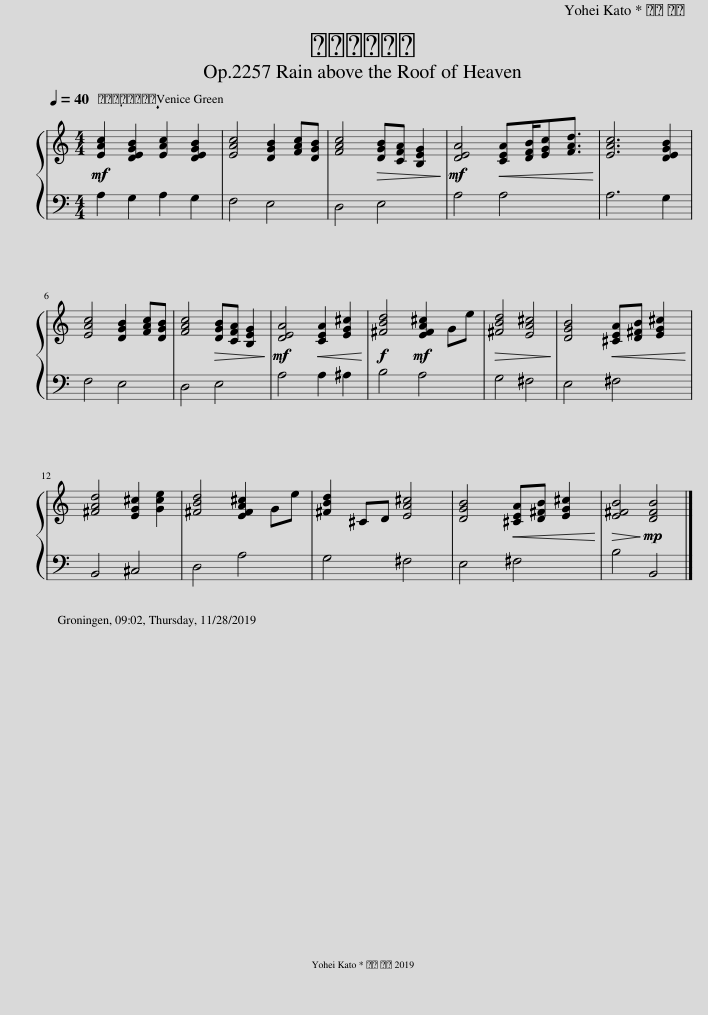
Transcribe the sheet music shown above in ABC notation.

X:1
%%score { 1 | 2 }
L:1/8
Q:1/4=40
M:4/4
I:linebreak $
K:C
V:1 treble
V:2 bass
V:1
!mf! [EAc]2 [DEGB]2 [EAc]2 [DEGB]2 | [EAc]4 [DGB]2 [FAc][DGB] | [FAc]4!>(! [DGB][CFA] [B,EG]2!>)! |!mf! [DEA]4!<(! [CEA][DFB]/[EGc][FAd]3/2!<)! | [EAc]6 [DEGB]2 |$ %5
 [EAc]4 [DGB]2 [FAc][DGB] | [FAc]4!>(! [DGB][CFA] [B,EG]2!>)! |!mf! [DEA]4!<(! [CEA]2 [EG^c]2!<)! |!f! [^FBd]4!mf! [EFA^c]2 Ge |!>(! [^FBd]4 [EA^c]4!>)! | %10
 [DGB]4!<(! [^CEA][D^FB] [EG^c]2!<)! |$ [^FAd]4 [EG^c]2 [Gce]2 | [^FBd]4 [EFA^c]2 Ge | [^FBd]2 ^CD [EA^c]4 | [DGB]4!<(! [^CEA][D^FB] [EG^c]2!<)! | %15
!>(! [E^FB]4!mp! [DFB]4!>)! |] %16
V:2
 A,2 G,2 A,2 G,2 | F,4 E,4 | D,4 E,4 | A,4 A,4 | A,6 G,2 |$ %5
 F,4 E,4 | D,4 E,4 | A,4 A,2 ^A,2 | B,4 A,4 | G,4 ^F,4 | %10
 E,4 ^F,4 |$ B,,4 ^C,4 | D,4 A,4 | G,4 ^F,4 | E,4 ^F,4 | %15
 B,4 B,,4 |] %16
